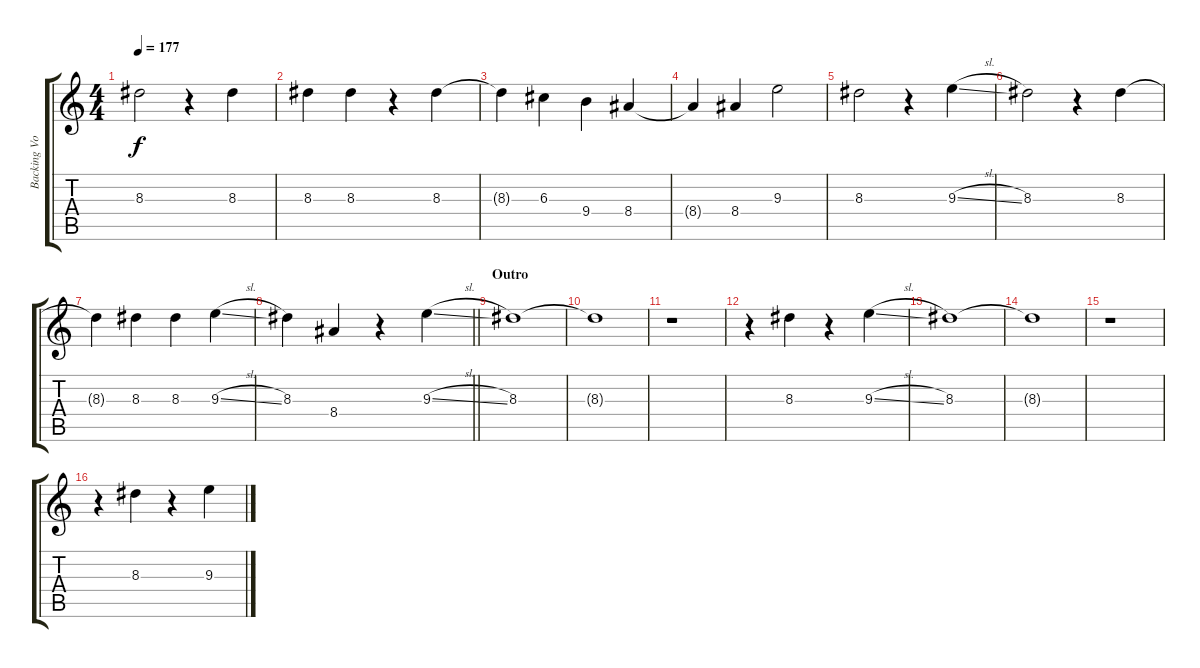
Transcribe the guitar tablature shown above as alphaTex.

\track ("Backing Vocals" "Backing Vo") {instrument contrabass}
\staff {score tabs}
\tuning (E4 B3 G3 D3 A2 E2) {hide}
\ts (4 4)
\tempo 177
\clef g2
\ks c
8.3.2{dy f} r.4 8.3.4 |
8.3.4 8.3.4 r.4 8.3.4 |
8.3{t}.4 6.3.4 9.4.4 8.4.4 |
8.4{t}.4 8.4.4 9.3.2 |
8.3.2 r.4 9.3{sl}.4 |
8.3.2 r.4 8.3.4 |
8.3{t}.4 8.3.4 8.3.4 9.3{sl}.4 |
\barLineRight lightlight
8.3.4 8.4.4 r.4 9.3{sl}.4 |
\section ("" "Outro")
8.3.1 |
8.3{t}.1 |
r.1 |
r.4 8.3.4 r.4 9.3{sl}.4 |
8.3.1 |
8.3{t}.1 |
r.1 |
r.4 8.3.4 r.4 9.3{sl}.4
